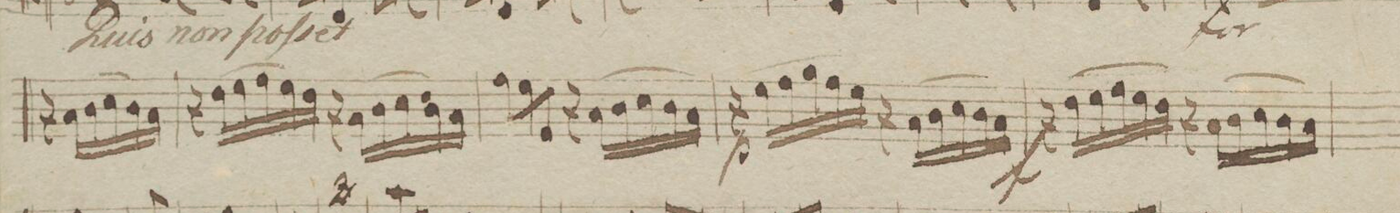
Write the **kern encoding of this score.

**kern	**dynam
*I"Viola	*
*clefC3	*
*k[b-e-]	*
*M6/8	*
16r	.
16B-\LL	.
(16c\	.
16d\	.
16c\)	.
16B-\JJ	.
=13	=13
16r	.
(16e-\LL	.
16f\	.
16g\	.
16f\)	.
16e-\JJ	.
16r	.
(16B-\LL	.
16c\	.
16d\	.
16e- 16c\)	.
16B-\JJ	.
=14	=14
8g\L	.
8f\	.
8F/J	.
16r	.
(16B-\LL	.
16c\	.
16d\	.
16c\	.
16B-\JJ)	.
=15	=15
16r	p
(16f\LL	.
16g\	.
16a\	.
16g\	.
16f\JJ)	.
16r	.
(16B-\LL	.
16c\	.
16d\	.
16c\	.
16B-\JJ)	.
=16	=16
16r	f
(16e-\LL	.
16f\	.
16g\	.
16f\	.
16e-\JJ)	.
16r	.
(16B-\LL	.
16c\	.
16d\	.
16c\	.
16B-\JJ)	.
=17	=17
*-	*-
